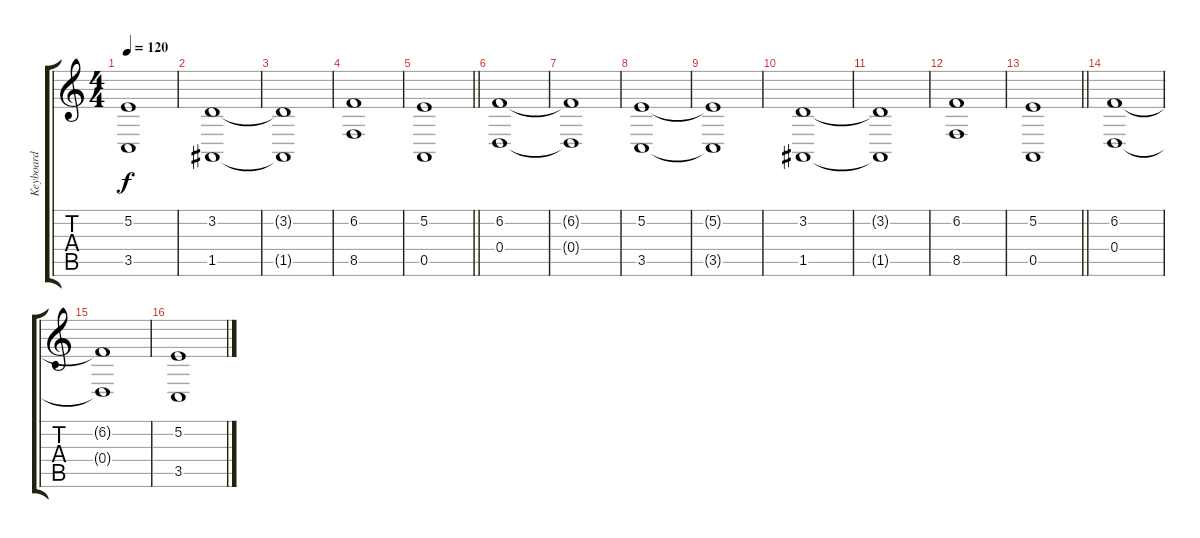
\track ("Keyboard" "Keyboard") {instrument lead8bassandlead}
\staff {score tabs}
\tuning (E4 B3 G3 D3 A2 E2) {hide}
\ts (4 4)
\tempo 120
\clef g2
\ks c
(5.2{t} 3.5{t}).1{dy f} |
(3.2 1.5).1 |
(3.2{t} 1.5{t}).1 |
(6.2 8.5).1 |
\barLineRight lightlight
(5.2 0.5).1 |
(6.2 0.4).1 |
(6.2{t} 0.4{t}).1 |
(5.2 3.5).1 |
(5.2{t} 3.5{t}).1 |
(3.2 1.5).1 |
(3.2{t} 1.5{t}).1 |
(6.2 8.5).1 |
\barLineRight lightlight
(5.2 0.5).1 |
(6.2 0.4).1 |
(6.2{t} 0.4{t}).1 |
(5.2 3.5).1
